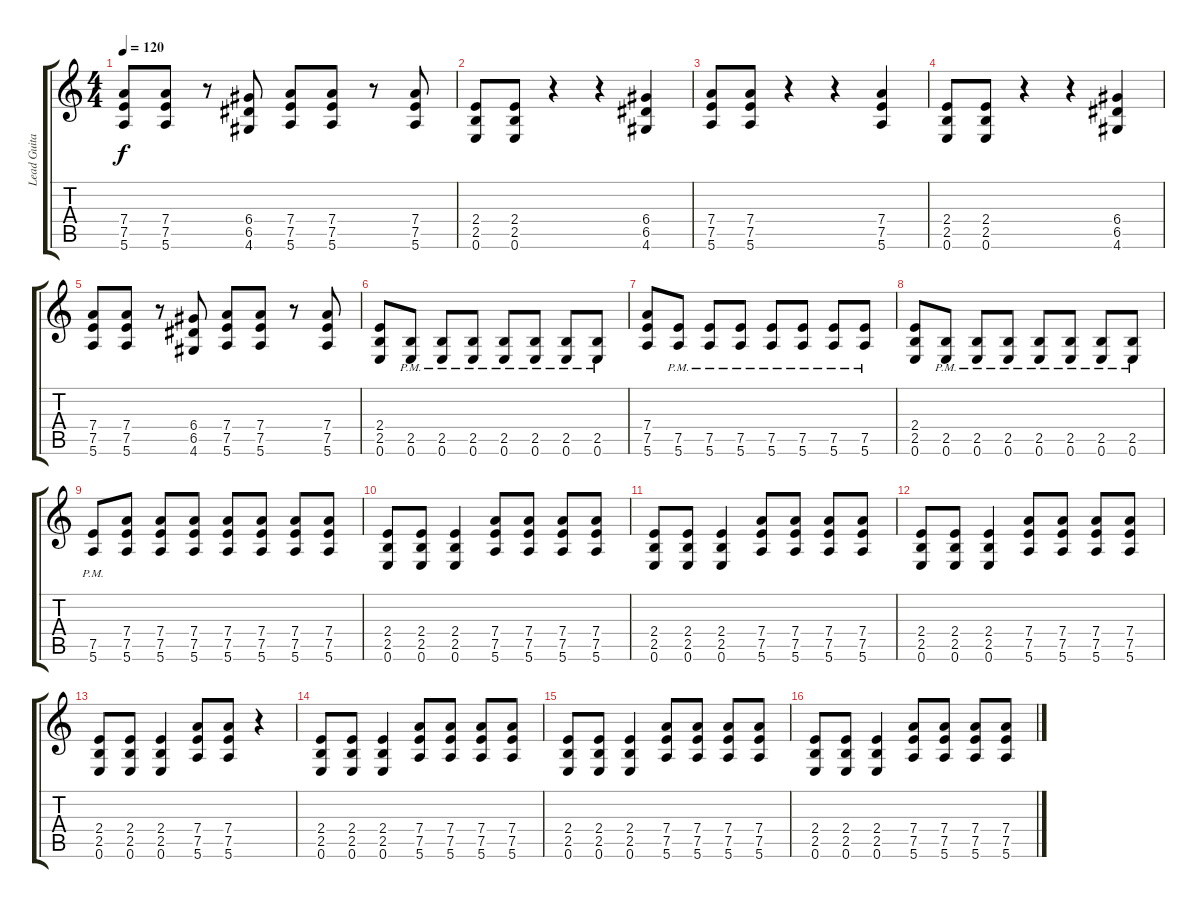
\track ("Lead Guitar  " "Lead Guita") {instrument overdrivenguitar}
\staff {score tabs}
\tuning (E4 B3 G3 D3 A2 E2) {hide}
\ts (4 4)
\tempo 120
\clef g2
\ks c
(7.4 7.5 5.6).8{dy f} (7.4 7.5 5.6).8 r.8 (6.4 6.5 4.6).8 (7.4 7.5 5.6).8 (7.4 7.5 5.6).8 r.8 (7.4 7.5 5.6).8 |
(2.4 2.5 0.6).8 (2.4 2.5 0.6).8 r.4 r.4 (6.4 6.5 4.6).4 |
(7.4 7.5 5.6).8 (7.4 7.5 5.6).8 r.4 r.4 (7.4 7.5 5.6).4 |
(2.4 2.5 0.6).8 (2.4 2.5 0.6).8 r.4 r.4 (6.4 6.5 4.6).4 |
(7.4 7.5 5.6).8 (7.4 7.5 5.6).8 r.8 (6.4 6.5 4.6).8 (7.4 7.5 5.6).8 (7.4 7.5 5.6).8 r.8 (7.4 7.5 5.6).8 |
(2.4 2.5 0.6).8 (2.5{pm} 0.6{pm}).8 (2.5{pm} 0.6{pm}).8 (2.5{pm} 0.6{pm}).8 (2.5{pm} 0.6{pm}).8 (2.5{pm} 0.6{pm}).8 (2.5{pm} 0.6{pm}).8 (2.5{pm} 0.6{pm}).8 |
(7.4 7.5 5.6).8 (7.5{pm} 5.6{pm}).8 (7.5{pm} 5.6{pm}).8 (7.5{pm} 5.6{pm}).8 (7.5{pm} 5.6{pm}).8 (7.5{pm} 5.6{pm}).8 (7.5{pm} 5.6{pm}).8 (7.5{pm} 5.6{pm}).8 |
(2.4 2.5 0.6).8 (2.5{pm} 0.6{pm}).8 (2.5{pm} 0.6{pm}).8 (2.5{pm} 0.6{pm}).8 (2.5{pm} 0.6{pm}).8 (2.5{pm} 0.6{pm}).8 (2.5{pm} 0.6{pm}).8 (2.5{pm} 0.6{pm}).8 |
(7.5{pm} 5.6{pm}).8 (7.4 7.5 5.6).8 (7.4 7.5 5.6).8 (7.4 7.5 5.6).8 (7.4 7.5 5.6).8 (7.4 7.5 5.6).8 (7.4 7.5 5.6).8 (7.4 7.5 5.6).8 |
(2.4 2.5 0.6).8 (2.4 2.5 0.6).8 (2.4 2.5 0.6).4 (7.4 7.5 5.6).8 (7.4 7.5 5.6).8 (7.4 7.5 5.6).8 (7.4 7.5 5.6).8 |
(2.4 2.5 0.6).8 (2.4 2.5 0.6).8 (2.4 2.5 0.6).4 (7.4 7.5 5.6).8 (7.4 7.5 5.6).8 (7.4 7.5 5.6).8 (7.4 7.5 5.6).8 |
(2.4 2.5 0.6).8 (2.4 2.5 0.6).8 (2.4 2.5 0.6).4 (7.4 7.5 5.6).8 (7.4 7.5 5.6).8 (7.4 7.5 5.6).8 (7.4 7.5 5.6).8 |
(2.4 2.5 0.6).8 (2.4 2.5 0.6).8 (2.4 2.5 0.6).4 (7.4 7.5 5.6).8 (7.4 7.5 5.6).8 r.4 |
(2.4 2.5 0.6).8 (2.4 2.5 0.6).8 (2.4 2.5 0.6).4 (7.4 7.5 5.6).8 (7.4 7.5 5.6).8 (7.4 7.5 5.6).8 (7.4 7.5 5.6).8 |
(2.4 2.5 0.6).8 (2.4 2.5 0.6).8 (2.4 2.5 0.6).4 (7.4 7.5 5.6).8 (7.4 7.5 5.6).8 (7.4 7.5 5.6).8 (7.4 7.5 5.6).8 |
(2.4 2.5 0.6).8 (2.4 2.5 0.6).8 (2.4 2.5 0.6).4 (7.4 7.5 5.6).8 (7.4 7.5 5.6).8 (7.4 7.5 5.6).8 (7.4 7.5 5.6).8
